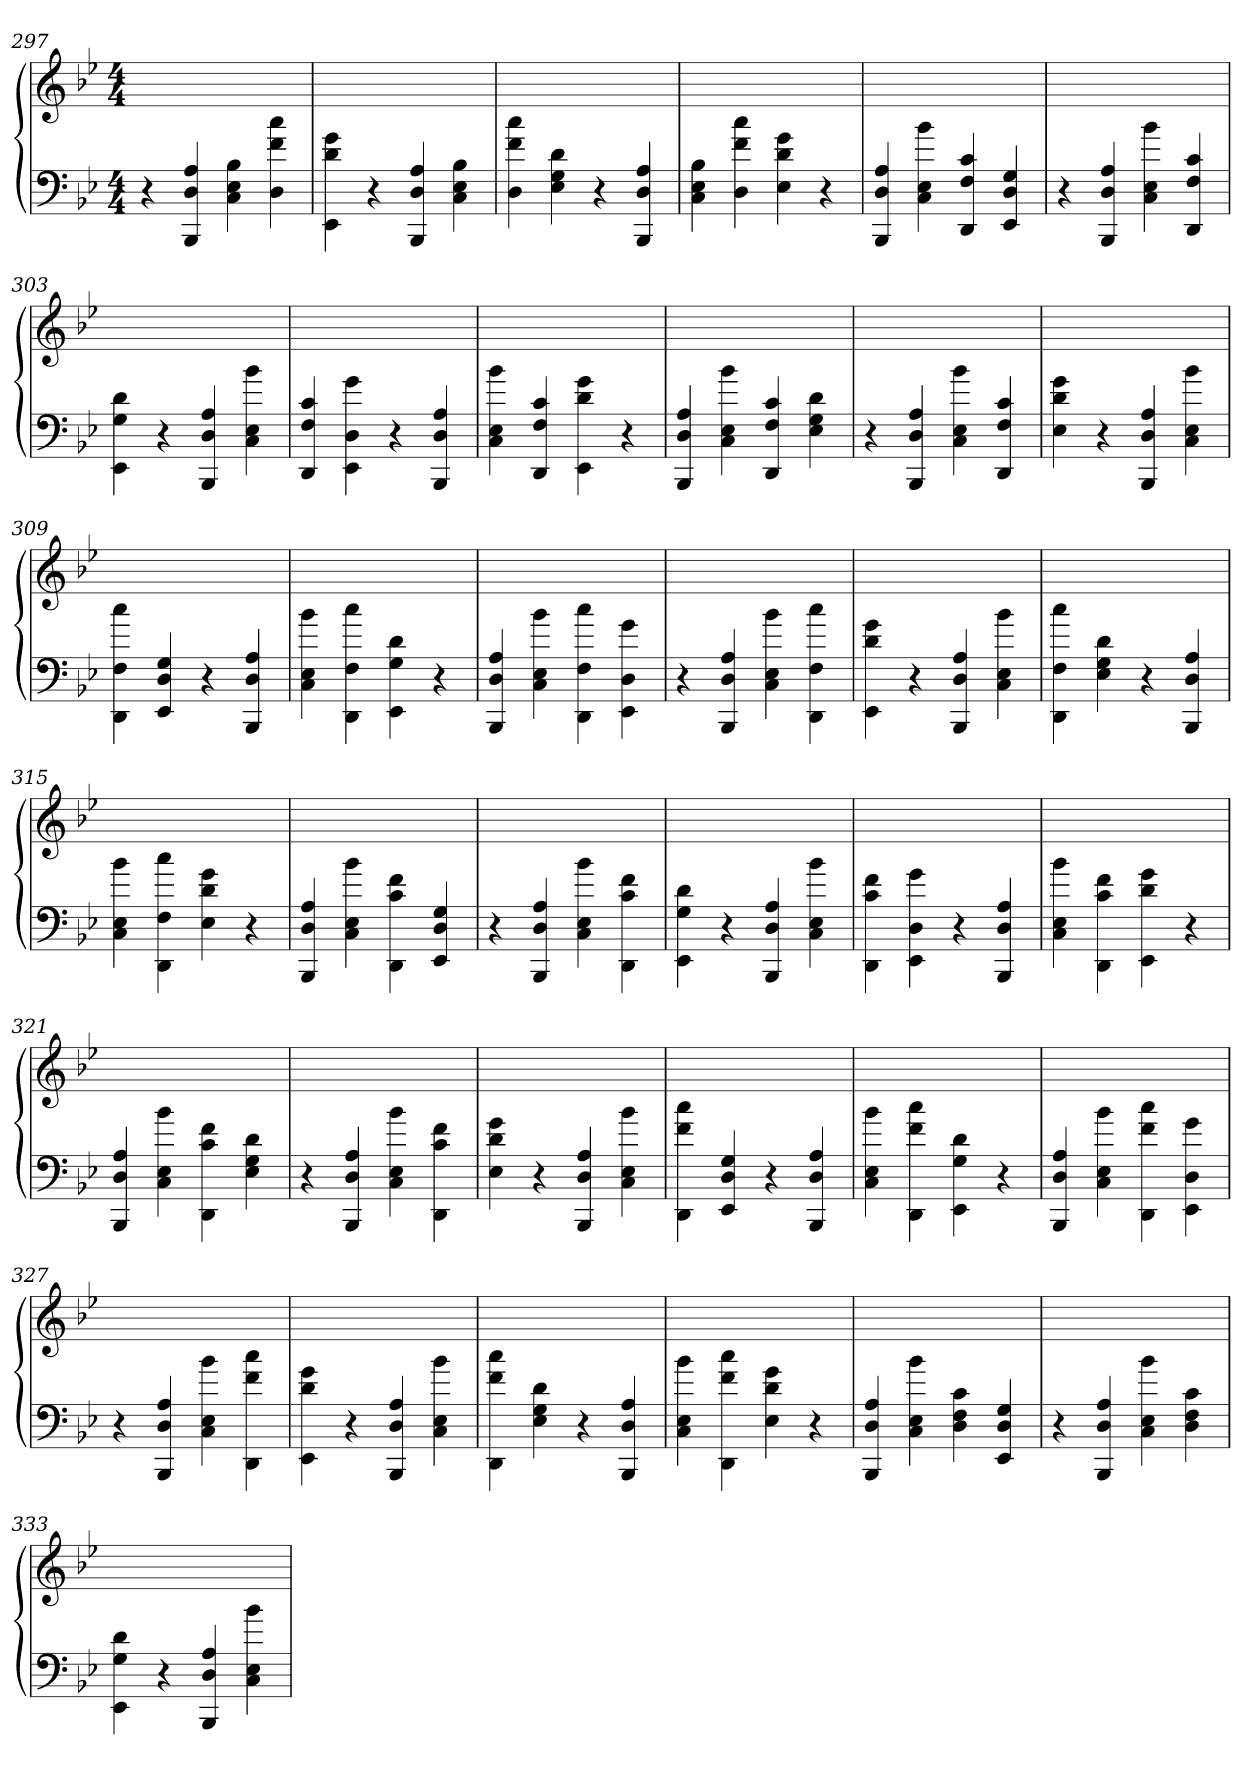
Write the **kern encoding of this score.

**kern	**kern
*part2	*part1
*staff2	*staff1
*clefF4	*clefG2
*k[b-e-]	*k[b-e-]
*B-:	*B-:
*M4/4	*M4/4
=297	=297
4r	1ryy
4BBB- 4D 4A	.
4C 4E- 4B-	.
4D 4f 4cc	.
=298	=298
4EE- 4d 4g	1ryy
4r	.
4BBB- 4D 4A	.
4C 4E- 4B-	.
=299	=299
4D 4f 4cc	1ryy
4E- 4G 4d	.
4r	.
4BBB- 4D 4A	.
=300	=300
4C 4E- 4B-	1ryy
4D 4f 4cc	.
4E- 4d 4g	.
4r	.
=301	=301
4BBB- 4D 4A	1ryy
4C 4E- 4b-	.
4DD 4F 4c	.
4EE- 4D 4G	.
=302	=302
4r	1ryy
4BBB- 4D 4A	.
4C 4E- 4b-	.
4DD 4F 4c	.
=303	=303
4EE- 4G 4d	1ryy
4r	.
4BBB- 4D 4A	.
4C 4E- 4b-	.
=304	=304
4DD 4F 4c	1ryy
4EE- 4D 4g	.
4r	.
4BBB- 4D 4A	.
=305	=305
4C 4E- 4b-	1ryy
4DD 4F 4c	.
4EE- 4d 4g	.
4r	.
=306	=306
4BBB- 4D 4A	1ryy
4C 4E- 4b-	.
4DD 4F 4c	.
4E- 4G 4d	.
=307	=307
4r	1ryy
4BBB- 4D 4A	.
4C 4E- 4b-	.
4DD 4F 4c	.
=308	=308
4E- 4d 4g	1ryy
4r	.
4BBB- 4D 4A	.
4C 4E- 4b-	.
=309	=309
4DD 4F 4cc	1ryy
4EE- 4D 4G	.
4r	.
4BBB- 4D 4A	.
=310	=310
4C 4E- 4b-	1ryy
4DD 4F 4cc	.
4EE- 4G 4d	.
4r	.
=311	=311
4BBB- 4D 4A	1ryy
4C 4E- 4b-	.
4DD 4F 4cc	.
4EE- 4D 4g	.
=312	=312
4r	1ryy
4BBB- 4D 4A	.
4C 4E- 4b-	.
4DD 4F 4cc	.
=313	=313
4EE- 4d 4g	1ryy
4r	.
4BBB- 4D 4A	.
4C 4E- 4b-	.
=314	=314
4DD 4F 4cc	1ryy
4E- 4G 4d	.
4r	.
4BBB- 4D 4A	.
=315	=315
4C 4E- 4b-	1ryy
4DD 4F 4cc	.
4E- 4d 4g	.
4r	.
=316	=316
4BBB- 4D 4A	1ryy
4C 4E- 4b-	.
4DD 4c 4f	.
4EE- 4D 4G	.
=317	=317
4r	1ryy
4BBB- 4D 4A	.
4C 4E- 4b-	.
4DD 4c 4f	.
=318	=318
4EE- 4G 4d	1ryy
4r	.
4BBB- 4D 4A	.
4C 4E- 4b-	.
=319	=319
4DD 4c 4f	1ryy
4EE- 4D 4g	.
4r	.
4BBB- 4D 4A	.
=320	=320
4C 4E- 4b-	1ryy
4DD 4c 4f	.
4EE- 4d 4g	.
4r	.
=321	=321
4BBB- 4D 4A	1ryy
4C 4E- 4b-	.
4DD 4c 4f	.
4E- 4G 4d	.
=322	=322
4r	1ryy
4BBB- 4D 4A	.
4C 4E- 4b-	.
4DD 4c 4f	.
=323	=323
4E- 4d 4g	1ryy
4r	.
4BBB- 4D 4A	.
4C 4E- 4b-	.
=324	=324
4DD 4f 4cc	1ryy
4EE- 4D 4G	.
4r	.
4BBB- 4D 4A	.
=325	=325
4C 4E- 4b-	1ryy
4DD 4f 4cc	.
4EE- 4G 4d	.
4r	.
=326	=326
4BBB- 4D 4A	1ryy
4C 4E- 4b-	.
4DD 4f 4cc	.
4EE- 4D 4g	.
=327	=327
4r	1ryy
4BBB- 4D 4A	.
4C 4E- 4b-	.
4DD 4f 4cc	.
=328	=328
4EE- 4d 4g	1ryy
4r	.
4BBB- 4D 4A	.
4C 4E- 4b-	.
=329	=329
4DD 4f 4cc	1ryy
4E- 4G 4d	.
4r	.
4BBB- 4D 4A	.
=330	=330
4C 4E- 4b-	1ryy
4DD 4f 4cc	.
4E- 4d 4g	.
4r	.
=331	=331
4BBB- 4D 4A	1ryy
4C 4E- 4b-	.
4D 4F 4c	.
4EE- 4D 4G	.
=332	=332
4r	1ryy
4BBB- 4D 4A	.
4C 4E- 4b-	.
4D 4F 4c	.
=333	=333
4EE- 4G 4d	1ryy
4r	.
4BBB- 4D 4A	.
4C 4E- 4b-	.
=	=
*-	*-
